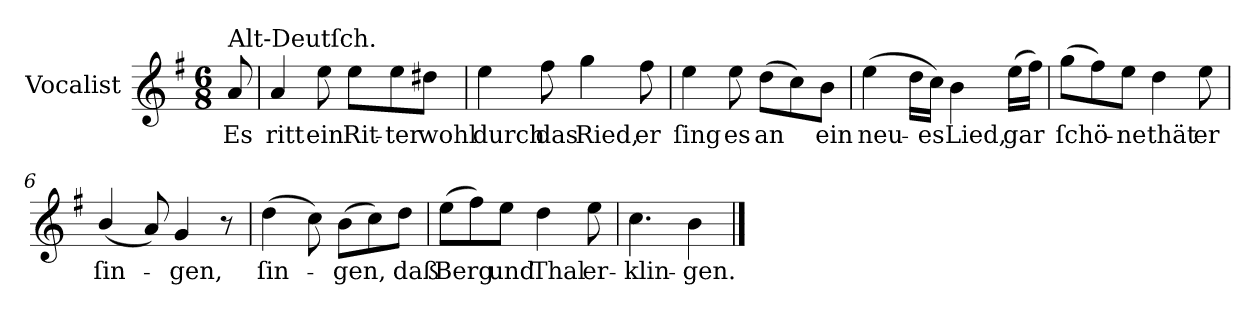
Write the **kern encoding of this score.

**kern	**text
*part1	*part1
*staff1	*staff1
*I"Vocalist	*
*k[f#]	*
*G:	*
*M6/8	*
=	=
!LO:TX:a:t=Alt-Deutſch.	!
8a	Es
=1	=1
4a	ritt
8ee	ein
8eeL	Rit-
8ee	-ter
8dd#XJ	wohl
=2	=2
4ee	durch
8ff#	das
4gg	Ried,
8ff#	er
=3	=3
4ee	ſing
8ee	es
(8ddL	an
8cc)	.
8bJ	ein
=4	=4
(4ee	neu-
16ddLL	.
16ccJJ)	-es
4b	Lied,
(16eeLL	gar
16ff#JJ)	.
=5	=5
(8ggL	ſchö-
8ff#)	.
8eeJ	-ne
4dd	thät
8ee	er
=6	=6
(4b/	ſin-
8a)	.
4g	-gen,
8r	.
=7	=7
(4dd	ſin-
8cc)	.
(8bL	-gen,
8cc)	.
8ddJ	daß
=8	=8
(8eeL	Berg
8ff#)	.
8eeJ	und
4dd	Thal
8ee	er-
=9	=9
4.cc	-klin-
4b	-gen.
==	==
*-	*-
